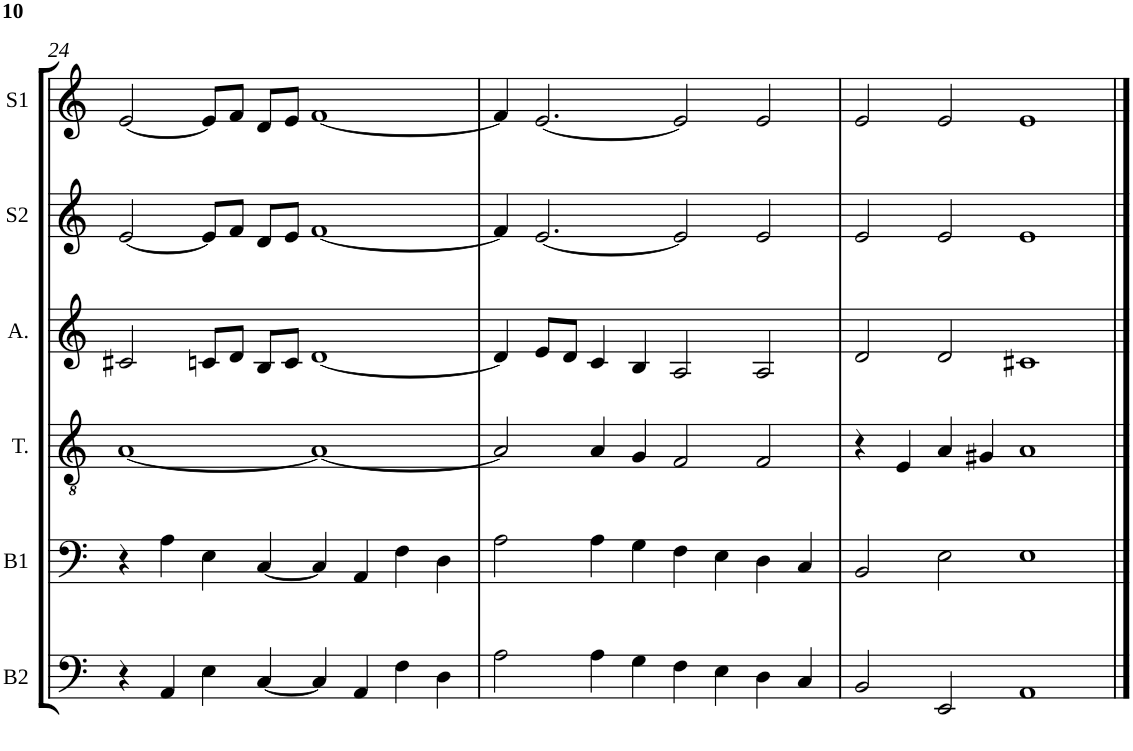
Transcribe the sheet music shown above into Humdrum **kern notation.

**kern	**kern	**kern	**kern	**kern	**kern
*part6	*part5	*part4	*part3	*part2	*part1
*staff6	*staff5	*staff4	*staff3	*staff2	*staff1
*I"Bass 2	*I"Bass 1	*I"Tenor	*I"Alto	*I"Soprano 2	*I"Soprano 1
*I'B2	*I'B1	*I'T.	*I'A.	*I'S2	*I'S1
!!LO:PB:g=z
*clefF4	*clefF4	*clefGv2	*clefG2	*clefG2	*clefG2
*k[]	*k[]	*k[]	*k[]	*k[]	*k[]
*M8/4	*M8/4	*M8/4	*M8/4	*M8/4	*M8/4
=24	=24	=24	=24	=24	=24
4r	4r	[1A	2c#X/	[2e/	[2e/
4AA/	4A\	.	.	.	.
4E\	4E\	.	8cn/L	8e/L]	8e/L]
.	.	.	8d/J	8f/J	8f/J
[4C/	[4C/	.	8B/L	8d/L	8d/L
.	.	.	8c/J	8e/J	8e/J
4C/]	4C/]	1A_	[1d	[1f	[1f
4AA/	4AA/	.	.	.	.
4F\	4F\	.	.	.	.
4D\	4D\	.	.	.	.
=25	=25	=25	=25	=25	=25
2A\	2A\	2A/]	4d/]	4f/]	4f/]
.	.	.	8e/L	[2.e/	[2.e/
.	.	.	8d/J	.	.
4A\	4A\	4A/	4c/	.	.
4G\	4G\	4G/	4B/	.	.
4F\	4F\	2F/	2A/	2e/]	2e/]
4E\	4E\	.	.	.	.
4D\	4D\	2F/	2A/	2e/	2e/
4C/	4C/	.	.	.	.
=26	=26	=26	=26	=26	=26
2BB/	2BB/	4r	2d/	2e/	2e/
.	.	4E/	.	.	.
2EE/	2E\	4A/	2d/	2e/	2e/
.	.	4G#X/	.	.	.
1AA	1E	1A	1c#X	1e	1e
==	==	==	==	==	==
*-	*-	*-	*-	*-	*-
